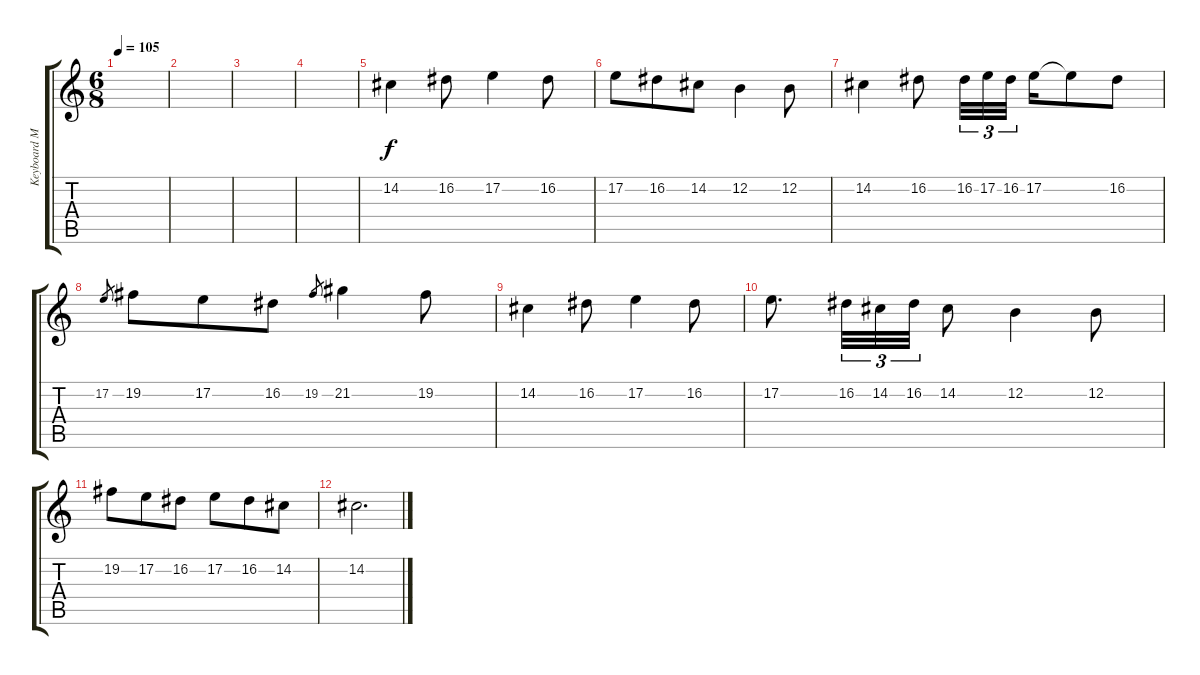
\track ("Keyboard Martijn Spierenburg" "Keyboard M") {instrument synthvoice}
\staff {score tabs}
\tuning (E4 B3 G3 D3 A2 E2) {hide}
\ts (6 8)
\tempo 105
\clef g2
\ks c
|
|
|
|
14.2.4{volume 10} 16.2.8 17.2.4 16.2.8 |
17.2.8 16.2.8 14.2.8 12.2.4 12.2.8 |
14.2.4 16.2.8 16.2.32{tu (3 2)} 17.2.32{tu (3 2)} 16.2.32{tu (3 2) beam splitsecondary} 17.2.16 17.2{t}.8 16.2.8 |
17.2.8{gr} 19.2.8 17.2.8 16.2.8 19.2.8{gr} 21.2.4 19.2.8 |
14.2.4 16.2.8 17.2.4 16.2.8 |
17.2.8{d} 16.2.32{tu (3 2)} 14.2.32{tu (3 2)} 16.2.32{tu (3 2)} 14.2.8 12.2.4 12.2.8 |
19.2.8 17.2.8 16.2.8 17.2.8 16.2.8 14.2.8 |
14.2.2{d}
